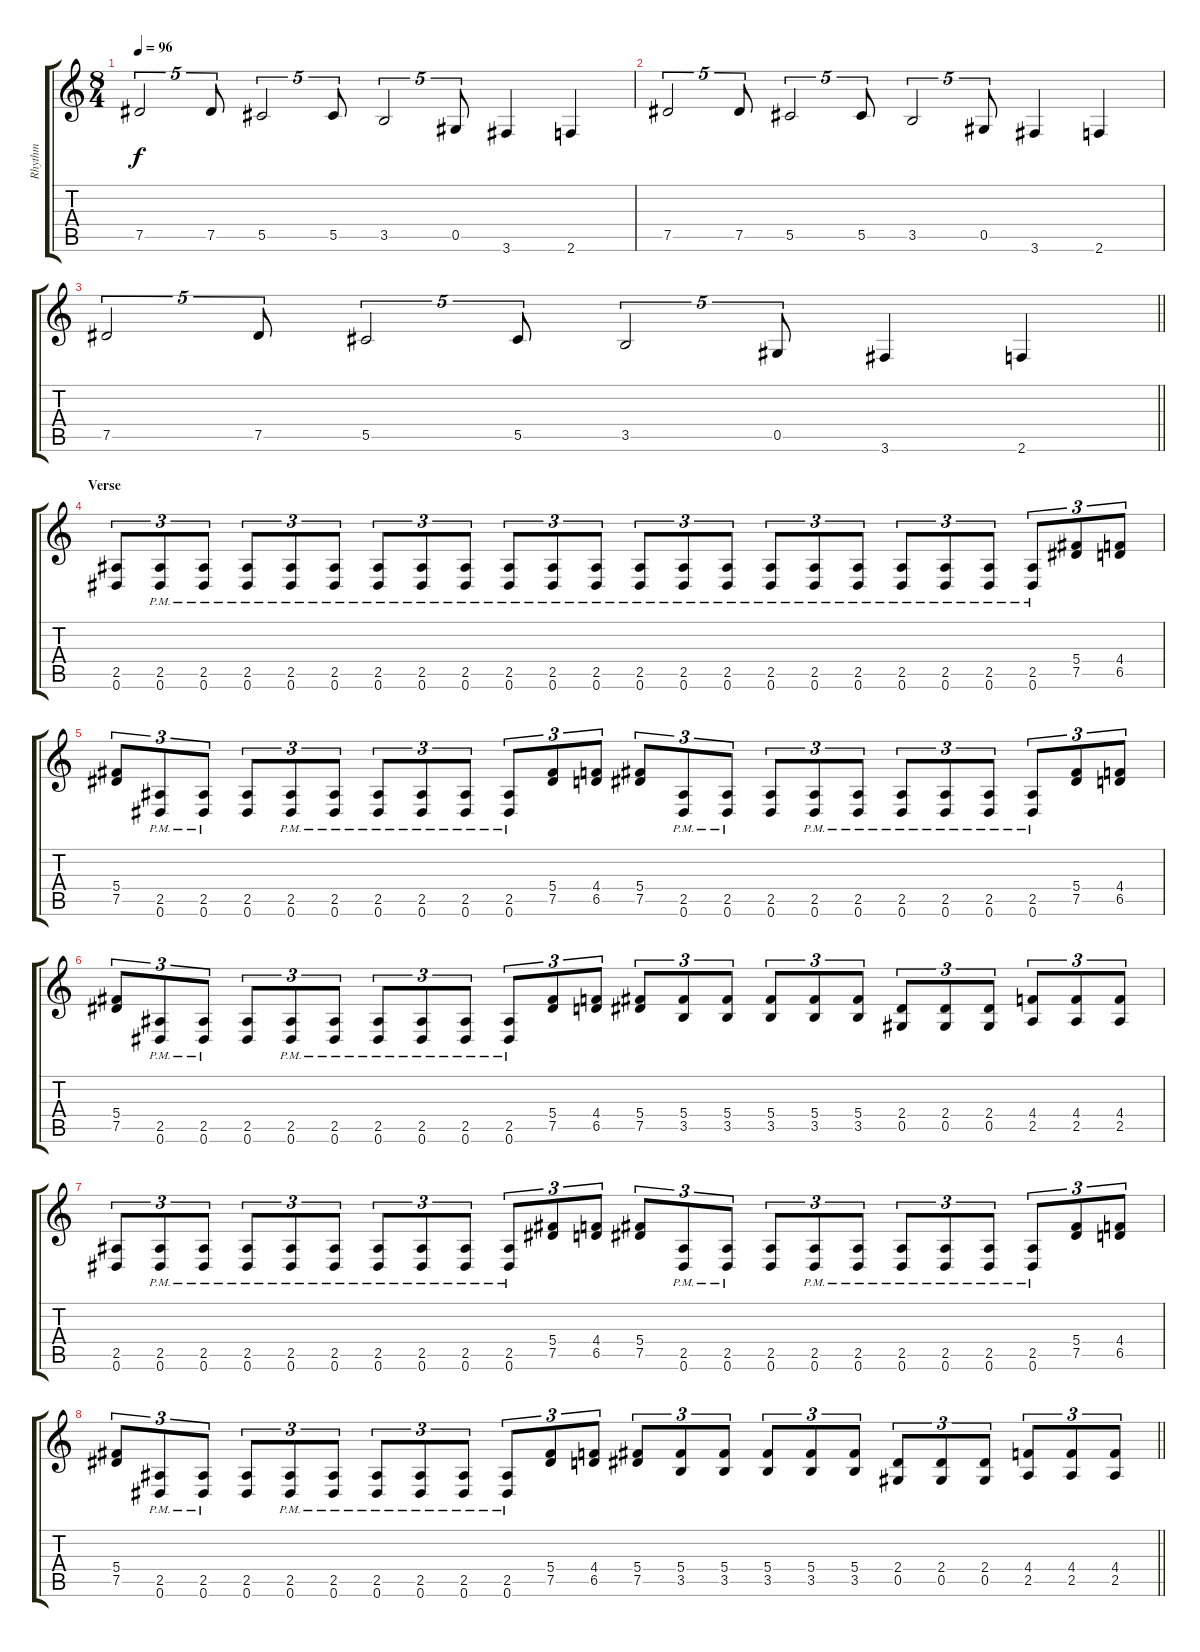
\track ("Rhythm" "Rhythm") {instrument distortionguitar}
\staff {score tabs}
\tuning (Eb4 Bb3 Gb3 Db3 Ab2 Eb2) {hide}
\ts (8 4)
\tempo 96
\clef g2
\ks c
7.5.2{tu (5 4) dy f} 7.5.8{tu (5 4)} 5.5.2{tu (5 4)} 5.5.8{tu (5 4)} 3.5.2{tu (5 4)} 0.5.8{tu (5 4)} 3.6.4 2.6.4 |
7.5.2{tu (5 4)} 7.5.8{tu (5 4)} 5.5.2{tu (5 4)} 5.5.8{tu (5 4)} 3.5.2{tu (5 4)} 0.5.8{tu (5 4)} 3.6.4 2.6.4 |
\barLineRight lightlight
7.5.2{tu (5 4)} 7.5.8{tu (5 4)} 5.5.2{tu (5 4)} 5.5.8{tu (5 4)} 3.5.2{tu (5 4)} 0.5.8{tu (5 4)} 3.6.4 2.6.4 |
\section ("" "Verse")
(2.5 0.6).8{tu (3 2)} (2.5{pm} 0.6{pm}).8{tu (3 2)} (2.5{pm} 0.6{pm}).8{tu (3 2)} (2.5{pm} 0.6{pm}).8{tu (3 2)} (2.5{pm} 0.6{pm}).8{tu (3 2)} (2.5{pm} 0.6{pm}).8{tu (3 2)} (2.5{pm} 0.6{pm}).8{tu (3 2)} (2.5{pm} 0.6{pm}).8{tu (3 2)} (2.5{pm} 0.6{pm}).8{tu (3 2)} (2.5{pm} 0.6{pm}).8{tu (3 2)} (2.5{pm} 0.6{pm}).8{tu (3 2)} (2.5{pm} 0.6{pm}).8{tu (3 2)} (2.5{pm} 0.6{pm}).8{tu (3 2)} (2.5{pm} 0.6{pm}).8{tu (3 2)} (2.5{pm} 0.6{pm}).8{tu (3 2)} (2.5{pm} 0.6{pm}).8{tu (3 2)} (2.5{pm} 0.6{pm}).8{tu (3 2)} (2.5{pm} 0.6{pm}).8{tu (3 2)} (2.5{pm} 0.6{pm}).8{tu (3 2)} (2.5{pm} 0.6{pm}).8{tu (3 2)} (2.5{pm} 0.6{pm}).8{tu (3 2)} (2.5{pm} 0.6{pm}).8{tu (3 2)} (5.4 7.5).8{tu (3 2)} (4.4 6.5).8{tu (3 2)} |
(5.4 7.5).8{tu (3 2)} (2.5{pm} 0.6{pm}).8{tu (3 2)} (2.5{pm} 0.6{pm}).8{tu (3 2)} (2.5 0.6).8{tu (3 2)} (2.5{pm} 0.6{pm}).8{tu (3 2)} (2.5{pm} 0.6{pm}).8{tu (3 2)} (2.5{pm} 0.6{pm}).8{tu (3 2)} (2.5{pm} 0.6{pm}).8{tu (3 2)} (2.5{pm} 0.6{pm}).8{tu (3 2)} (2.5{pm} 0.6{pm}).8{tu (3 2)} (5.4 7.5).8{tu (3 2)} (4.4 6.5).8{tu (3 2)} (5.4 7.5).8{tu (3 2)} (2.5{pm} 0.6{pm}).8{tu (3 2)} (2.5{pm} 0.6{pm}).8{tu (3 2)} (2.5 0.6).8{tu (3 2)} (2.5{pm} 0.6{pm}).8{tu (3 2)} (2.5{pm} 0.6{pm}).8{tu (3 2)} (2.5{pm} 0.6{pm}).8{tu (3 2)} (2.5{pm} 0.6{pm}).8{tu (3 2)} (2.5{pm} 0.6{pm}).8{tu (3 2)} (2.5{pm} 0.6{pm}).8{tu (3 2)} (5.4 7.5).8{tu (3 2)} (4.4 6.5).8{tu (3 2)} |
(5.4 7.5).8{tu (3 2)} (2.5{pm} 0.6{pm}).8{tu (3 2)} (2.5{pm} 0.6{pm}).8{tu (3 2)} (2.5 0.6).8{tu (3 2)} (2.5{pm} 0.6{pm}).8{tu (3 2)} (2.5{pm} 0.6{pm}).8{tu (3 2)} (2.5{pm} 0.6{pm}).8{tu (3 2)} (2.5{pm} 0.6{pm}).8{tu (3 2)} (2.5{pm} 0.6{pm}).8{tu (3 2)} (2.5{pm} 0.6{pm}).8{tu (3 2)} (5.4 7.5).8{tu (3 2)} (4.4 6.5).8{tu (3 2)} (5.4 7.5).8{tu (3 2)} (5.4 3.5).8{tu (3 2)} (5.4 3.5).8{tu (3 2)} (5.4 3.5).8{tu (3 2)} (5.4 3.5).8{tu (3 2)} (5.4 3.5).8{tu (3 2)} (2.4 0.5).8{tu (3 2)} (2.4 0.5).8{tu (3 2)} (2.4 0.5).8{tu (3 2)} (4.4 2.5).8{tu (3 2)} (4.4 2.5).8{tu (3 2)} (4.4 2.5).8{tu (3 2)} |
(2.5 0.6).8{tu (3 2)} (2.5{pm} 0.6{pm}).8{tu (3 2)} (2.5{pm} 0.6{pm}).8{tu (3 2)} (2.5{pm} 0.6{pm}).8{tu (3 2)} (2.5{pm} 0.6{pm}).8{tu (3 2)} (2.5{pm} 0.6{pm}).8{tu (3 2)} (2.5{pm} 0.6{pm}).8{tu (3 2)} (2.5{pm} 0.6{pm}).8{tu (3 2)} (2.5{pm} 0.6{pm}).8{tu (3 2)} (2.5{pm} 0.6{pm}).8{tu (3 2)} (5.4 7.5).8{tu (3 2)} (4.4 6.5).8{tu (3 2)} (5.4 7.5).8{tu (3 2)} (2.5{pm} 0.6{pm}).8{tu (3 2)} (2.5{pm} 0.6{pm}).8{tu (3 2)} (2.5 0.6).8{tu (3 2)} (2.5{pm} 0.6{pm}).8{tu (3 2)} (2.5{pm} 0.6{pm}).8{tu (3 2)} (2.5{pm} 0.6{pm}).8{tu (3 2)} (2.5{pm} 0.6{pm}).8{tu (3 2)} (2.5{pm} 0.6{pm}).8{tu (3 2)} (2.5{pm} 0.6{pm}).8{tu (3 2)} (5.4 7.5).8{tu (3 2)} (4.4 6.5).8{tu (3 2)} |
\barLineRight lightlight
(5.4 7.5).8{tu (3 2)} (2.5{pm} 0.6{pm}).8{tu (3 2)} (2.5{pm} 0.6{pm}).8{tu (3 2)} (2.5 0.6).8{tu (3 2)} (2.5{pm} 0.6{pm}).8{tu (3 2)} (2.5{pm} 0.6{pm}).8{tu (3 2)} (2.5{pm} 0.6{pm}).8{tu (3 2)} (2.5{pm} 0.6{pm}).8{tu (3 2)} (2.5{pm} 0.6{pm}).8{tu (3 2)} (2.5{pm} 0.6{pm}).8{tu (3 2)} (5.4 7.5).8{tu (3 2)} (4.4 6.5).8{tu (3 2)} (5.4 7.5).8{tu (3 2)} (5.4 3.5).8{tu (3 2)} (5.4 3.5).8{tu (3 2)} (5.4 3.5).8{tu (3 2)} (5.4 3.5).8{tu (3 2)} (5.4 3.5).8{tu (3 2)} (2.4 0.5).8{tu (3 2)} (2.4 0.5).8{tu (3 2)} (2.4 0.5).8{tu (3 2)} (4.4 2.5).8{tu (3 2)} (4.4 2.5).8{tu (3 2)} (4.4 2.5).8{tu (3 2)}
